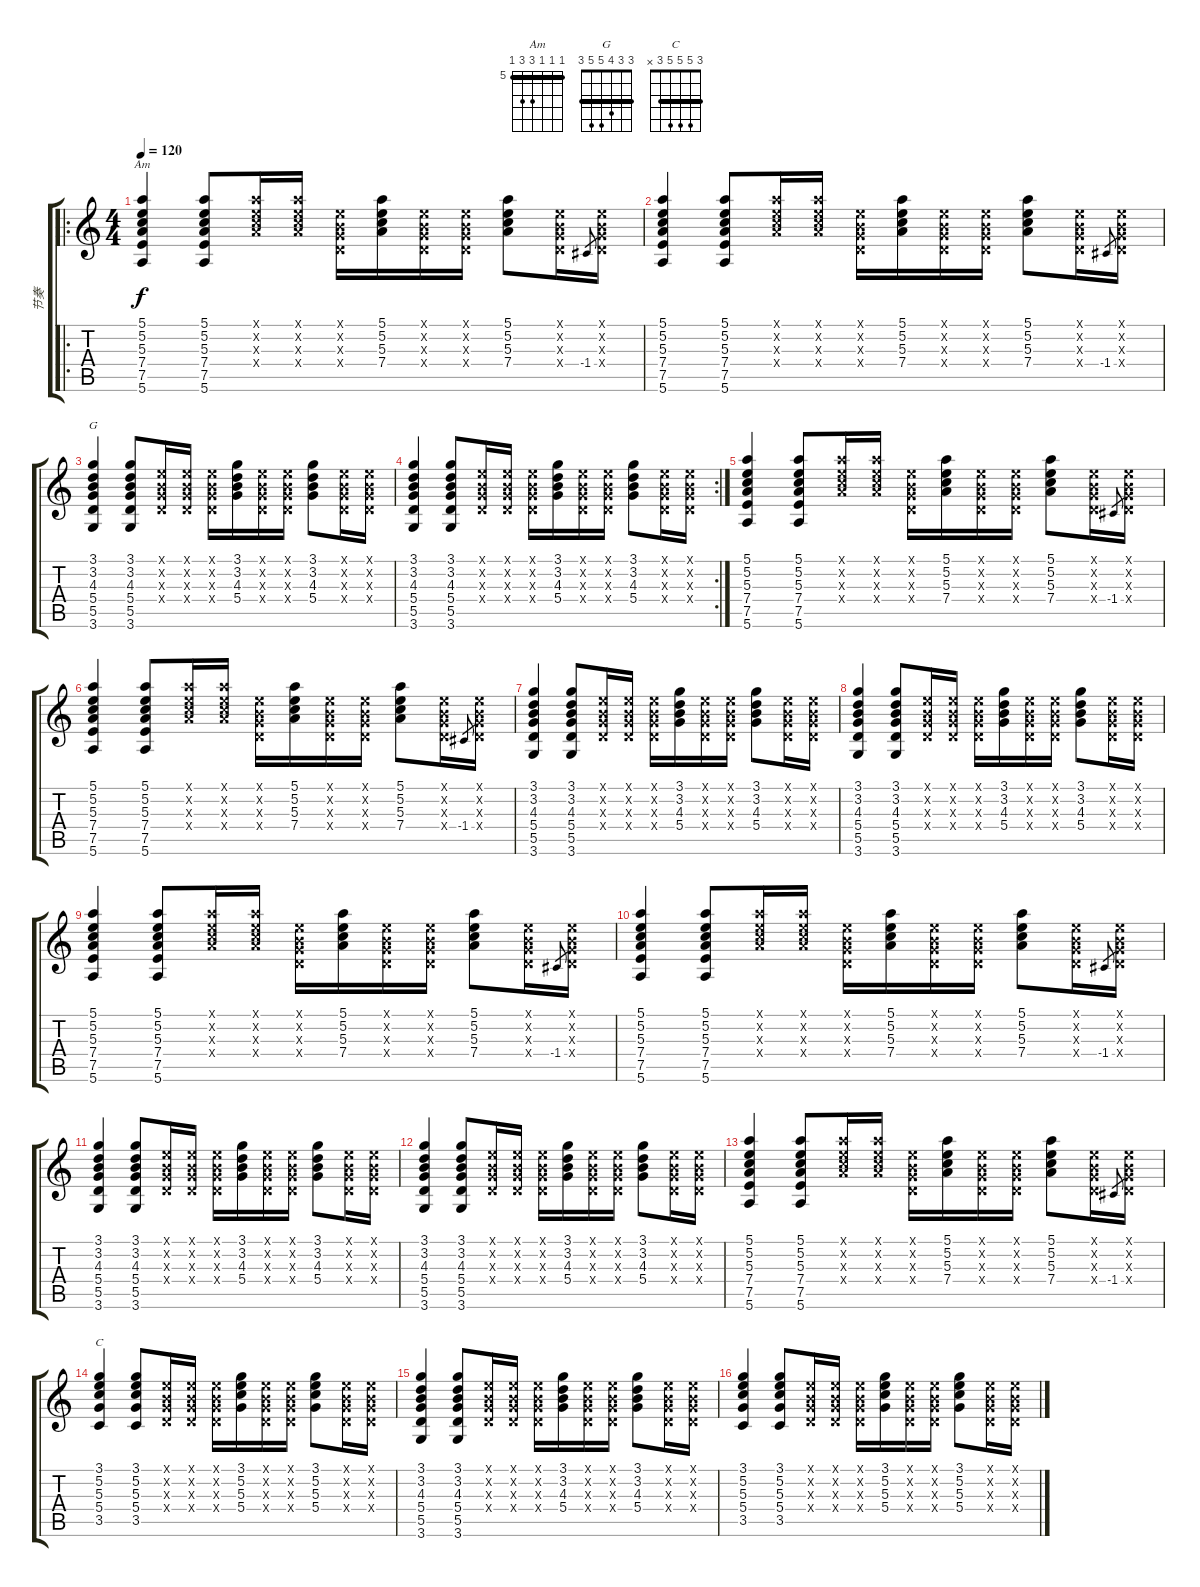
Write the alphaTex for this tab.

\track ("节奏" "节奏") {instrument overdrivenguitar}
\staff {score tabs}
\tuning (E4 B3 G3 D3 A2 E2) {hide}
\chord ("Am" 5 5 5 7 7 5) {firstfret 5 barre 5}
\chord ("G" 3 3 4 5 5 3) {barre 3}
\chord ("C" 3 5 5 5 3 x) {barre 3}
\ro
\ts (4 4)
\tempo 120
\clef g2
\ks c
(5.1 5.2 5.3 7.4 7.5 5.6).4{ch "Am" dy f} (5.1 5.2 5.3 7.4 7.5 5.6).8 (5.1{x} 5.2{x} 5.3{x} 7.4{x}).16 (5.1{x} 5.2{x} 5.3{x} 7.4{x}).16 (0.1{x} 0.2{x} 0.3{x} 0.4{x}).16 (5.1 5.2 5.3 7.4).16 (0.1{x} 0.2{x} 0.3{x} 0.4{x}).16 (0.1{x} 0.2{x} 0.3{x} 0.4{x}).16 (5.1 5.2 5.3 7.4).8 (0.1{x} 0.2{x} 0.3{x} 0.4{x}).16 -1.4.8{gr} (0.1{x} 0.2{x} 0.3{x} 0.4{x}).16 |
(5.1 5.2 5.3 7.4 7.5 5.6).4 (5.1 5.2 5.3 7.4 7.5 5.6).8 (5.1{x} 5.2{x} 5.3{x} 7.4{x}).16 (5.1{x} 5.2{x} 5.3{x} 7.4{x}).16 (0.1{x} 0.2{x} 0.3{x} 0.4{x}).16 (5.1 5.2 5.3 7.4).16 (0.1{x} 0.2{x} 0.3{x} 0.4{x}).16 (0.1{x} 0.2{x} 0.3{x} 0.4{x}).16 (5.1 5.2 5.3 7.4).8 (0.1{x} 0.2{x} 0.3{x} 0.4{x}).16 -1.4.8{gr} (0.1{x} 0.2{x} 0.3{x} 0.4{x}).16 |
(3.1 3.2 4.3 5.4 5.5 3.6).4{ch "G"} (3.1 3.2 4.3 5.4 5.5 3.6).8 (0.1{x} 0.2{x} 0.3{x} 0.4{x}).16 (0.1{x} 0.2{x} 0.3{x} 0.4{x}).16 (0.1{x} 0.2{x} 0.3{x} 0.4{x}).16 (3.1 3.2 4.3 5.4).16 (0.1{x} 0.2{x} 0.3{x} 0.4{x}).16 (0.1{x} 0.2{x} 0.3{x} 0.4{x}).16 (3.1 3.2 4.3 5.4).8 (0.1{x} 0.2{x} 0.3{x} 0.4{x}).16 (0.1{x} 0.2{x} 0.3{x} 0.4{x}).16 |
\rc 2
(3.1 3.2 4.3 5.4 5.5 3.6).4 (3.1 3.2 4.3 5.4 5.5 3.6).8 (0.1{x} 0.2{x} 0.3{x} 0.4{x}).16 (0.1{x} 0.2{x} 0.3{x} 0.4{x}).16 (0.1{x} 0.2{x} 0.3{x} 0.4{x}).16 (3.1 3.2 4.3 5.4).16 (0.1{x} 0.2{x} 0.3{x} 0.4{x}).16 (0.1{x} 0.2{x} 0.3{x} 0.4{x}).16 (3.1 3.2 4.3 5.4).8 (0.1{x} 0.2{x} 0.3{x} 0.4{x}).16 (0.1{x} 0.2{x} 0.3{x} 0.4{x}).16 |
(5.1 5.2 5.3 7.4 7.5 5.6).4 (5.1 5.2 5.3 7.4 7.5 5.6).8 (5.1{x} 5.2{x} 5.3{x} 7.4{x}).16 (5.1{x} 5.2{x} 5.3{x} 7.4{x}).16 (0.1{x} 0.2{x} 0.3{x} 0.4{x}).16 (5.1 5.2 5.3 7.4).16 (0.1{x} 0.2{x} 0.3{x} 0.4{x}).16 (0.1{x} 0.2{x} 0.3{x} 0.4{x}).16 (5.1 5.2 5.3 7.4).8 (0.1{x} 0.2{x} 0.3{x} 0.4{x}).16 -1.4.8{gr} (0.1{x} 0.2{x} 0.3{x} 0.4{x}).16 |
(5.1 5.2 5.3 7.4 7.5 5.6).4 (5.1 5.2 5.3 7.4 7.5 5.6).8 (5.1{x} 5.2{x} 5.3{x} 7.4{x}).16 (5.1{x} 5.2{x} 5.3{x} 7.4{x}).16 (0.1{x} 0.2{x} 0.3{x} 0.4{x}).16 (5.1 5.2 5.3 7.4).16 (0.1{x} 0.2{x} 0.3{x} 0.4{x}).16 (0.1{x} 0.2{x} 0.3{x} 0.4{x}).16 (5.1 5.2 5.3 7.4).8 (0.1{x} 0.2{x} 0.3{x} 0.4{x}).16 -1.4.8{gr} (0.1{x} 0.2{x} 0.3{x} 0.4{x}).16 |
(3.1 3.2 4.3 5.4 5.5 3.6).4 (3.1 3.2 4.3 5.4 5.5 3.6).8 (0.1{x} 0.2{x} 0.3{x} 0.4{x}).16 (0.1{x} 0.2{x} 0.3{x} 0.4{x}).16 (0.1{x} 0.2{x} 0.3{x} 0.4{x}).16 (3.1 3.2 4.3 5.4).16 (0.1{x} 0.2{x} 0.3{x} 0.4{x}).16 (0.1{x} 0.2{x} 0.3{x} 0.4{x}).16 (3.1 3.2 4.3 5.4).8 (0.1{x} 0.2{x} 0.3{x} 0.4{x}).16 (0.1{x} 0.2{x} 0.3{x} 0.4{x}).16 |
(3.1 3.2 4.3 5.4 5.5 3.6).4 (3.1 3.2 4.3 5.4 5.5 3.6).8 (0.1{x} 0.2{x} 0.3{x} 0.4{x}).16 (0.1{x} 0.2{x} 0.3{x} 0.4{x}).16 (0.1{x} 0.2{x} 0.3{x} 0.4{x}).16 (3.1 3.2 4.3 5.4).16 (0.1{x} 0.2{x} 0.3{x} 0.4{x}).16 (0.1{x} 0.2{x} 0.3{x} 0.4{x}).16 (3.1 3.2 4.3 5.4).8 (0.1{x} 0.2{x} 0.3{x} 0.4{x}).16 (0.1{x} 0.2{x} 0.3{x} 0.4{x}).16 |
(5.1 5.2 5.3 7.4 7.5 5.6).4 (5.1 5.2 5.3 7.4 7.5 5.6).8 (5.1{x} 5.2{x} 5.3{x} 7.4{x}).16 (5.1{x} 5.2{x} 5.3{x} 7.4{x}).16 (0.1{x} 0.2{x} 0.3{x} 0.4{x}).16 (5.1 5.2 5.3 7.4).16 (0.1{x} 0.2{x} 0.3{x} 0.4{x}).16 (0.1{x} 0.2{x} 0.3{x} 0.4{x}).16 (5.1 5.2 5.3 7.4).8 (0.1{x} 0.2{x} 0.3{x} 0.4{x}).16 -1.4.8{gr} (0.1{x} 0.2{x} 0.3{x} 0.4{x}).16 |
(5.1 5.2 5.3 7.4 7.5 5.6).4 (5.1 5.2 5.3 7.4 7.5 5.6).8 (5.1{x} 5.2{x} 5.3{x} 7.4{x}).16 (5.1{x} 5.2{x} 5.3{x} 7.4{x}).16 (0.1{x} 0.2{x} 0.3{x} 0.4{x}).16 (5.1 5.2 5.3 7.4).16 (0.1{x} 0.2{x} 0.3{x} 0.4{x}).16 (0.1{x} 0.2{x} 0.3{x} 0.4{x}).16 (5.1 5.2 5.3 7.4).8 (0.1{x} 0.2{x} 0.3{x} 0.4{x}).16 -1.4.8{gr} (0.1{x} 0.2{x} 0.3{x} 0.4{x}).16 |
(3.1 3.2 4.3 5.4 5.5 3.6).4 (3.1 3.2 4.3 5.4 5.5 3.6).8 (0.1{x} 0.2{x} 0.3{x} 0.4{x}).16 (0.1{x} 0.2{x} 0.3{x} 0.4{x}).16 (0.1{x} 0.2{x} 0.3{x} 0.4{x}).16 (3.1 3.2 4.3 5.4).16 (0.1{x} 0.2{x} 0.3{x} 0.4{x}).16 (0.1{x} 0.2{x} 0.3{x} 0.4{x}).16 (3.1 3.2 4.3 5.4).8 (0.1{x} 0.2{x} 0.3{x} 0.4{x}).16 (0.1{x} 0.2{x} 0.3{x} 0.4{x}).16 |
(3.1 3.2 4.3 5.4 5.5 3.6).4 (3.1 3.2 4.3 5.4 5.5 3.6).8 (0.1{x} 0.2{x} 0.3{x} 0.4{x}).16 (0.1{x} 0.2{x} 0.3{x} 0.4{x}).16 (0.1{x} 0.2{x} 0.3{x} 0.4{x}).16 (3.1 3.2 4.3 5.4).16 (0.1{x} 0.2{x} 0.3{x} 0.4{x}).16 (0.1{x} 0.2{x} 0.3{x} 0.4{x}).16 (3.1 3.2 4.3 5.4).8 (0.1{x} 0.2{x} 0.3{x} 0.4{x}).16 (0.1{x} 0.2{x} 0.3{x} 0.4{x}).16 |
(5.1 5.2 5.3 7.4 7.5 5.6).4 (5.1 5.2 5.3 7.4 7.5 5.6).8 (5.1{x} 5.2{x} 5.3{x} 7.4{x}).16 (5.1{x} 5.2{x} 5.3{x} 7.4{x}).16 (0.1{x} 0.2{x} 0.3{x} 0.4{x}).16 (5.1 5.2 5.3 7.4).16 (0.1{x} 0.2{x} 0.3{x} 0.4{x}).16 (0.1{x} 0.2{x} 0.3{x} 0.4{x}).16 (5.1 5.2 5.3 7.4).8 (0.1{x} 0.2{x} 0.3{x} 0.4{x}).16 -1.4.8{gr} (0.1{x} 0.2{x} 0.3{x} 0.4{x}).16 |
(3.1 5.2 5.3 5.4 3.5).4{ch "C"} (3.1 5.2 5.3 5.4 3.5).8 (0.1{x} 0.2{x} 0.3{x} 0.4{x}).16 (0.1{x} 0.2{x} 0.3{x} 0.4{x}).16 (0.1{x} 0.2{x} 0.3{x} 0.4{x}).16 (3.1 5.2 5.3 5.4).16 (0.1{x} 0.2{x} 0.3{x} 0.4{x}).16 (0.1{x} 0.2{x} 0.3{x} 0.4{x}).16 (3.1 5.2 5.3 5.4).8 (0.1{x} 0.2{x} 0.3{x} 0.4{x}).16 (0.1{x} 0.2{x} 0.3{x} 0.4{x}).16 |
(3.1 3.2 4.3 5.4 5.5 3.6).4 (3.1 3.2 4.3 5.4 5.5 3.6).8 (0.1{x} 0.2{x} 0.3{x} 0.4{x}).16 (0.1{x} 0.2{x} 0.3{x} 0.4{x}).16 (0.1{x} 0.2{x} 0.3{x} 0.4{x}).16 (3.1 3.2 4.3 5.4).16 (0.1{x} 0.2{x} 0.3{x} 0.4{x}).16 (0.1{x} 0.2{x} 0.3{x} 0.4{x}).16 (3.1 3.2 4.3 5.4).8 (0.1{x} 0.2{x} 0.3{x} 0.4{x}).16 (0.1{x} 0.2{x} 0.3{x} 0.4{x}).16 |
(3.1 5.2 5.3 5.4 3.5).4 (3.1 5.2 5.3 5.4 3.5).8 (0.1{x} 0.2{x} 0.3{x} 0.4{x}).16 (0.1{x} 0.2{x} 0.3{x} 0.4{x}).16 (0.1{x} 0.2{x} 0.3{x} 0.4{x}).16 (3.1 5.2 5.3 5.4).16 (0.1{x} 0.2{x} 0.3{x} 0.4{x}).16 (0.1{x} 0.2{x} 0.3{x} 0.4{x}).16 (3.1 5.2 5.3 5.4).8 (0.1{x} 0.2{x} 0.3{x} 0.4{x}).16 (0.1{x} 0.2{x} 0.3{x} 0.4{x}).16
